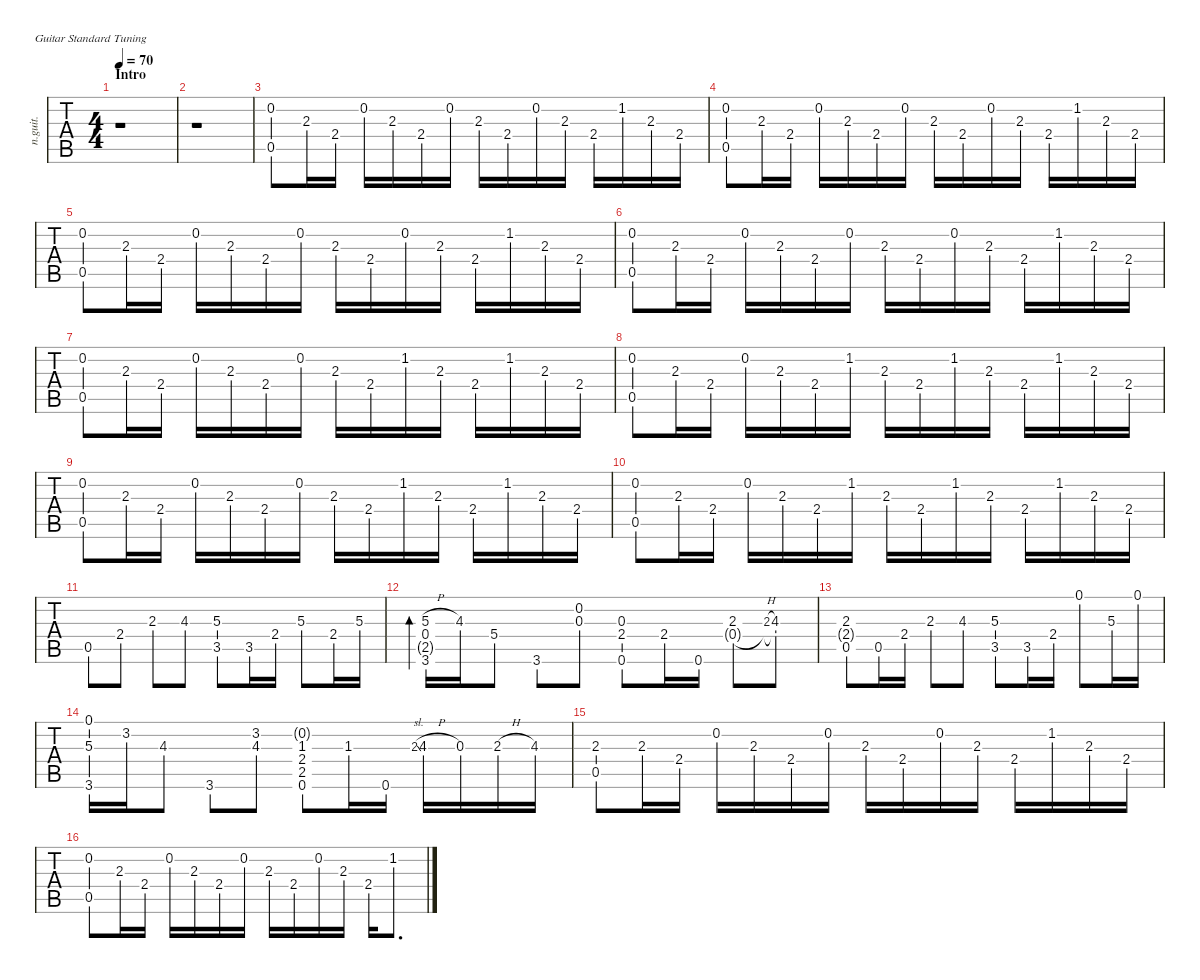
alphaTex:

\defaultSystemsLayout 4
\hideDynamics
\bracketExtendMode nobrackets
\otherSystemsTrackNameOrientation horizontal
\track ("Nylon Guitar" "n.guit.") {defaultSystemsLayout 4 multiBarRest instrument acousticguitarnylon}
\staff {tabs}
\tuning (E4 B3 G3 D3 A2 E2)
\ts (4 4)
\section ("" "Intro")
\tempo 70
\clef g2
\ks c
r.1{dy f instrument acousticguitarnylon} |
r.1 |
(0.2 0.5).8 2.3.16 2.4.16 0.2.16 2.3.16 2.4.16 0.2.16 2.3.16 2.4.16 0.2.16 2.3.16 2.4.16 1.2.16 2.3.16 2.4.16 |
(0.2 0.5).8 2.3.16 2.4.16 0.2.16 2.3.16 2.4.16 0.2.16 2.3.16 2.4.16 0.2.16 2.3.16 2.4.16 1.2.16 2.3.16 2.4.16 |
(0.2 0.5).8 2.3.16 2.4.16 0.2.16 2.3.16 2.4.16 0.2.16 2.3.16 2.4.16 0.2.16 2.3.16 2.4.16 1.2.16 2.3.16 2.4.16 |
(0.2 0.5).8 2.3.16 2.4.16 0.2.16 2.3.16 2.4.16 0.2.16 2.3.16 2.4.16 0.2.16 2.3.16 2.4.16 1.2.16 2.3.16 2.4.16 |
(0.2 0.5).8 2.3.16 2.4.16 0.2.16 2.3.16 2.4.16 0.2.16 2.3.16 2.4.16 1.2.16 2.3.16 2.4.16 1.2.16 2.3.16 2.4.16 |
(0.2 0.5).8 2.3.16 2.4.16 0.2.16 2.3.16 2.4.16 1.2.16 2.3.16 2.4.16 1.2.16 2.3.16 2.4.16 1.2.16 2.3.16 2.4.16 |
(0.2 0.5).8 2.3.16 2.4.16 0.2.16 2.3.16 2.4.16 0.2.16 2.3.16 2.4.16 1.2.16 2.3.16 2.4.16 1.2.16 2.3.16 2.4.16 |
(0.2 0.5).8 2.3.16 2.4.16 0.2.16 2.3.16 2.4.16 1.2.16 2.3.16 2.4.16 1.2.16 2.3.16 2.4.16 1.2.16 2.3.16 2.4.16 |
0.5.8 2.4.8 2.3.8 4.3.8 (3.5 5.3).8 3.5.16 2.4.16 5.3.8 2.4.16 5.3.16 |
(3.6 2.5{g} 0.4 5.3{h}).16{bd 54} 4.3.16 5.4.8 3.6.8 (0.2{st} 0.3{st}).8 (0.3 2.4 0.6).8 2.4.16 0.6.16 (2.3 0.4{g}).8 (2.3{h} 0.4{t}).8{gr onbeat} (4.3 0.4{t}).8 |
(2.3 0.5 2.4{g}).8 0.5.16 2.4.16 2.3.8 4.3.8 (3.5 5.3).8 3.5.16 2.4.16 0.1.8 5.3.16 0.1.16 |
(0.1 3.6 5.3).16 3.2.16 4.3.8 3.6.8 (4.3{st} 3.2{st}).8 (0.6 2.5 2.4 1.3{acc #} 0.2{g}).8 1.3{acc #}.16 0.6.16 2.3{sl}.8{gr onbeat} 4.3{h}.16 0.3.16 2.3{h}.16 4.3.16 |
(0.5 2.3).8 2.3.16 2.4.16 0.2.16 2.3.16 2.4.16 0.2.16 2.3.16 2.4.16 0.2.16 2.3.16 2.4.16 1.2.16 2.3.16 2.4.16 |
(0.2 0.5).8 2.3.16 2.4.16 0.2.16 2.3.16 2.4.16 0.2.16 2.3.16 2.4.16 0.2.16 2.3.16 2.4.16 1.2.8{d}
